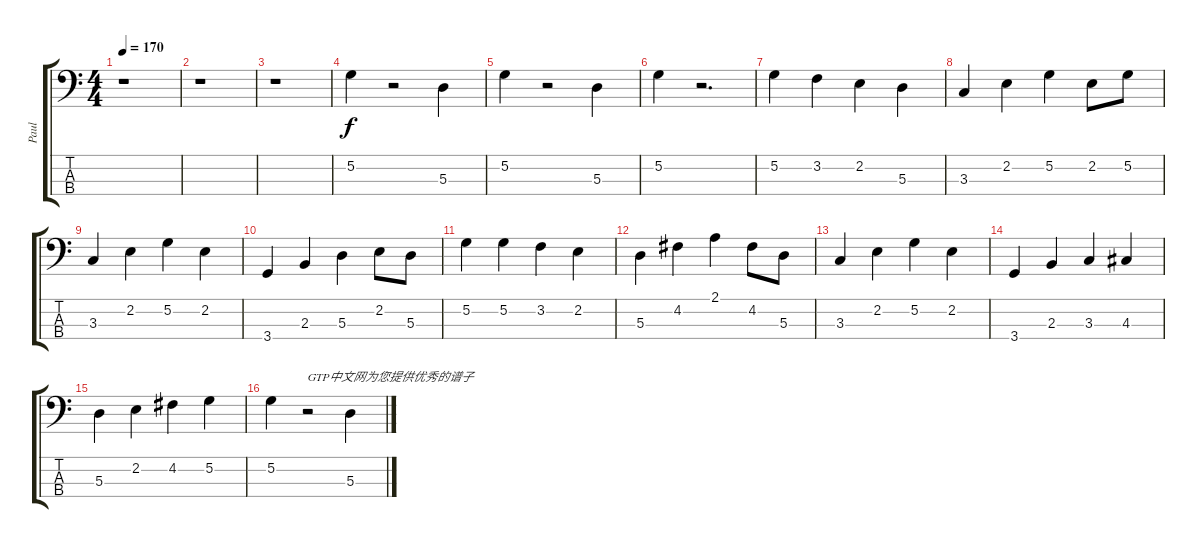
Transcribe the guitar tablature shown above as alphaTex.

\track ("Paul" "Paul") {instrument electricbassfinger}
\staff {score tabs}
\tuning (G2 D2 A1 E1) {hide}
\ts (4 4)
\tempo 170
\clef f4
\ks c
r.1{dy f instrument electricbassfinger} |
r.1 |
r.1 |
5.2.4 r.2 5.3.4 |
5.2.4 r.2 5.3.4 |
5.2.4 r.2{d} |
5.2.4 3.2.4 2.2.4 5.3.4 |
3.3.4 2.2.4 5.2.4 2.2.8 5.2.8 |
3.3.4 2.2.4 5.2.4 2.2.4 |
3.4.4 2.3.4 5.3.4 2.2.8 5.3.8 |
5.2.4 5.2.4 3.2.4 2.2.4 |
5.3.4 4.2.4 2.1.4 4.2.8 5.3.8 |
3.3.4 2.2.4 5.2.4 2.2.4 |
3.4.4 2.3.4 3.3.4 4.3.4 |
5.3.4 2.2.4 4.2.4 5.2.4 |
5.2.4 r.2{txt "GTP中文网为您提供优秀的谱子"} 5.3.4
